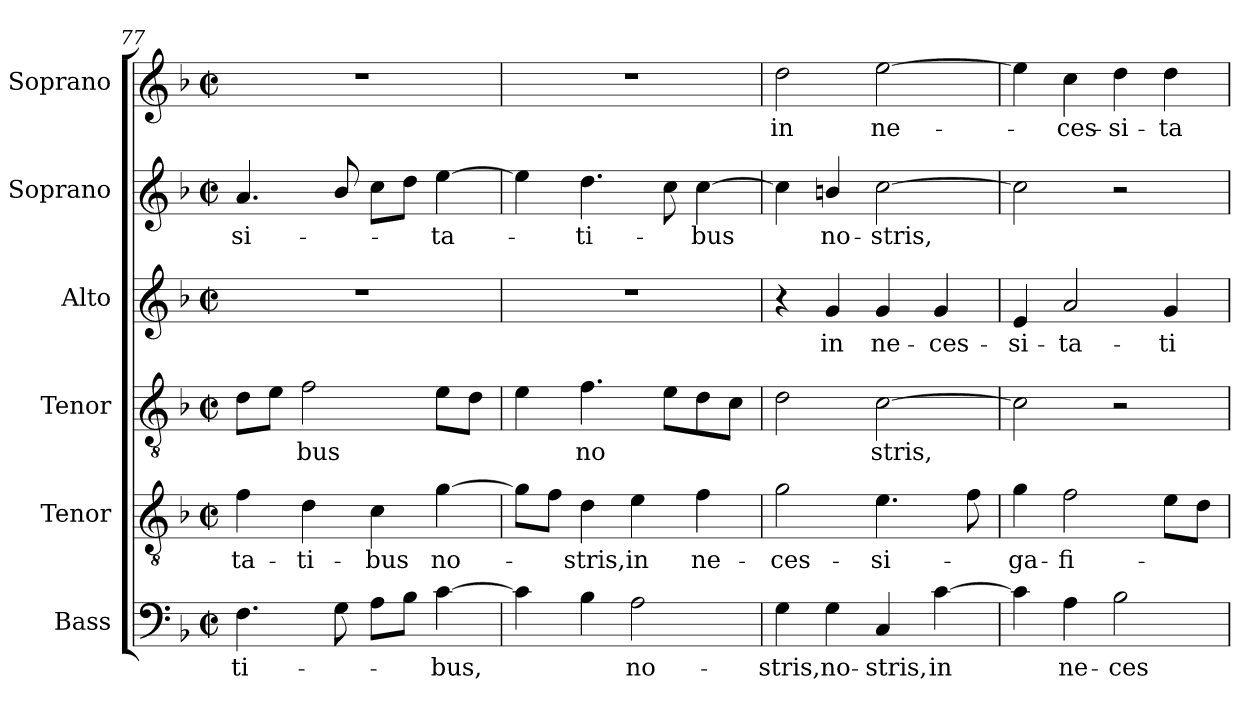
**kern	**text	**kern	**text	**kern	**text	**kern	**text	**kern	**text	**kern	**text
*part6	*part6	*part5	*part5	*part4	*part4	*part3	*part3	*part2	*part2	*part1	*part1
*staff6	*staff6	*staff5	*staff5	*staff4	*staff4	*staff3	*staff3	*staff2	*staff2	*staff1	*staff1
*I"Bass	*	*I"Tenor	*	*I"Tenor	*	*I"Alto	*	*I"Soprano	*	*I"Soprano	*
*I'B	*	*I'T2	*	*I'T1	*	*I'A	*	*I'S2	*	*I'S1	*
*clefF4	*	*clefGv2	*	*clefGv2	*	*clefG2	*	*clefG2	*	*clefG2	*
*	*	*ITrd7c12	*	*ITrd7c12	*	*	*	*	*	*	*
*k[b-]	*	*k[b-]	*	*k[b-]	*	*k[b-]	*	*k[b-]	*	*k[b-]	*
*F:	*	*F:	*	*F:	*	*F:	*	*F:	*	*F:	*
*M2/2	*	*M2/2	*	*M2/2	*	*M2/2	*	*M2/2	*	*M2/2	*
*met(c|)	*	*met(c|)	*	*met(c|)	*	*met(c|)	*	*met(c|)	*	*met(c|)	*
=77	=77	=77	=77	=77	=77	=77	=77	=77	=77	=77	=77
!	!LO:LY:b:color=#000000	!	!	!	!	!	!	!	!	!	!
!	!	!	!LO:LY:b:color=#000000	!	!	!	!	!	!	!	!
!	!	!	!	!	!LO:LY:b:color=#000000	!	!	!	!	!	!
!	!	!	!	!	!	!	!	!	!LO:LY:b:color=#000000	!	!
4.Fi\	-ti-	4Fi\	-ta-	8Di\L	--	1r	.	4.ai/	-si-	1r	.
.	.	.	.	8Ei\J	.	.	.	.	.	.	.
!	!	!	!LO:LY:b:color=#000000	!	!	!	!	!	!	!	!
!	!	!	!	!	!LO:LY:b:color=#000000	!	!	!	!	!	!
.	.	4Di\	-ti-	2Fi\	bus	.	.	.	.	.	.
8Gi\	.	.	.	.	.	.	.	8b-i/	.	.	.
!	!	!	!LO:LY:b:color=#000000	!	!	!	!	!	!	!	!
8Ai\L	.	4Ci\	-bus	.	.	.	.	8cci\L	.	.	.
8B-i\J	.	.	.	.	.	.	.	8ddi\J	.	.	.
!	!LO:LY:b:color=#000000	!	!	!	!	!	!	!	!	!	!
!	!	!	!LO:LY:b:color=#000000	!	!	!	!	!	!	!	!
!	!	!	!	!	!	!	!	!	!LO:LY:b:color=#000000	!	!
[4ci\	-bus,	[4Gi\	no-	8Ei\L	.	.	.	[4eei\	-ta-	.	.
.	.	.	.	8Di\J	.	.	.	.	.	.	.
=78	=78	=78	=78	=78	=78	=78	=78	=78	=78	=78	=78
4ci\]	.	8Gi\L]	.	4Ei\	.	1r	.	4eei\]	.	1r	.
.	.	8Fi\J	.	.	.	.	.	.	.	.	.
!	!	!	!LO:LY:b:color=#000000	!	!	!	!	!	!	!	!
!	!	!	!	!	!LO:LY:b:color=#000000	!	!	!	!	!	!
!	!	!	!	!	!	!	!	!	!LO:LY:b:color=#000000	!	!
4B-i\	.	4Di\	-stris,	4.Fi\	no-	.	.	4.ddi\	-ti-	.	.
!	!LO:LY:b:color=#000000	!	!	!	!	!	!	!	!	!	!
!	!	!	!LO:LY:b:color=#000000	!	!	!	!	!	!	!	!
2Ai\	no-	4Ei\	in	.	.	.	.	.	.	.	.
.	.	.	.	8Ei\L	.	.	.	8cci\	.	.	.
!	!	!	!LO:LY:b:color=#000000	!	!	!	!	!	!	!	!
!	!	!	!	!	!	!	!	!	!LO:LY:b:color=#000000	!	!
.	.	4Fi\	ne-	8Di\	.	.	.	[4cci\	-bus	.	.
.	.	.	.	8Ci\J	.	.	.	.	.	.	.
=79	=79	=79	=79	=79	=79	=79	=79	=79	=79	=79	=79
!	!LO:LY:b:color=#000000	!	!	!	!	!	!	!	!	!	!
!	!	!	!LO:LY:b:color=#000000	!	!	!	!	!	!	!	!
!	!	!	!	!	!LO:LY:b:color=#000000	!	!	!	!	!	!
!	!	!	!	!	!	!	!	!	!	!	!LO:LY:b:color=#000000
4Gi\	-stris,	2Gi\	-ces-	2Di\	--	4r	.	4cci\]	.	2ddi\	in
!	!LO:LY:b:color=#000000	!	!	!	!	!	!	!	!	!	!
!	!	!	!	!	!	!	!LO:LY:b:color=#000000	!	!	!	!
!	!	!	!	!	!	!	!	!	!LO:LY:b:color=#000000	!	!
4Gi\	no-	.	.	.	.	4gi/	in	4bi/	no-	.	.
!	!LO:LY:b:color=#000000	!	!	!	!	!	!	!	!	!	!
!	!	!	!LO:LY:b:color=#000000	!	!	!	!	!	!	!	!
!	!	!	!	!	!LO:LY:b:color=#000000	!	!	!	!	!	!
!	!	!	!	!	!	!	!LO:LY:b:color=#000000	!	!	!	!
!	!	!	!	!	!	!	!	!	!LO:LY:b:color=#000000	!	!
!	!	!	!	!	!	!	!	!	!	!	!LO:LY:b:color=#000000
4Ci/	-stris,	4.Ei\	-si-	[2Ci\	stris,	4gi/	ne-	[2cci\	-stris,	[2eei\	ne-
!	!LO:LY:b:color=#000000	!	!	!	!	!	!	!	!	!	!
!	!	!	!	!	!	!	!LO:LY:b:color=#000000	!	!	!	!
[4ci\	in	.	.	.	.	4gi/	-ces-	.	.	.	.
.	.	8Fi\	.	.	.	.	.	.	.	.	.
!!LO:PB:g=z
=80	=80	=80	=80	=80	=80	=80	=80	=80	=80	=80	=80
!	!	!	!LO:LY:b:color=#000000	!	!	!	!	!	!	!	!
!	!	!	!	!	!	!	!LO:LY:b:color=#000000	!	!	!	!
4ci\]	.	4Gi\	-ga-	2Ci\]	.	4ei/	-si-	2cci\]	.	4eei\]	.
!	!LO:LY:b:color=#000000	!	!	!	!	!	!	!	!	!	!
!	!	!	!LO:LY:b:color=#000000	!	!	!	!	!	!	!	!
!	!	!	!	!	!	!	!LO:LY:b:color=#000000	!	!	!	!
!	!	!	!	!	!	!	!	!	!	!	!LO:LY:b:color=#000000
4Ai\	ne-	2Fi\	-fi-	.	.	2ai/	-ta-	.	.	4cci\	-ces-
!	!LO:LY:b:color=#000000	!	!	!	!	!	!	!	!	!	!
!	!	!	!	!	!	!	!	!	!	!	!LO:LY:b:color=#000000
2B-i\	-ces-	.	.	2r	.	.	.	2r	.	4ddi\	-si-
!	!	!	!	!	!	!	!LO:LY:b:color=#000000	!	!	!	!
!	!	!	!	!	!	!	!	!	!	!	!LO:LY:b:color=#000000
.	.	8Ei\L	.	.	.	4gi/	-ti-	.	.	4ddi\	-ta-
.	.	8Di\J	.	.	.	.	.	.	.	.	.
=	=	=	=	=	=	=	=	=	=	=	=
*-	*-	*-	*-	*-	*-	*-	*-	*-	*-	*-	*-
